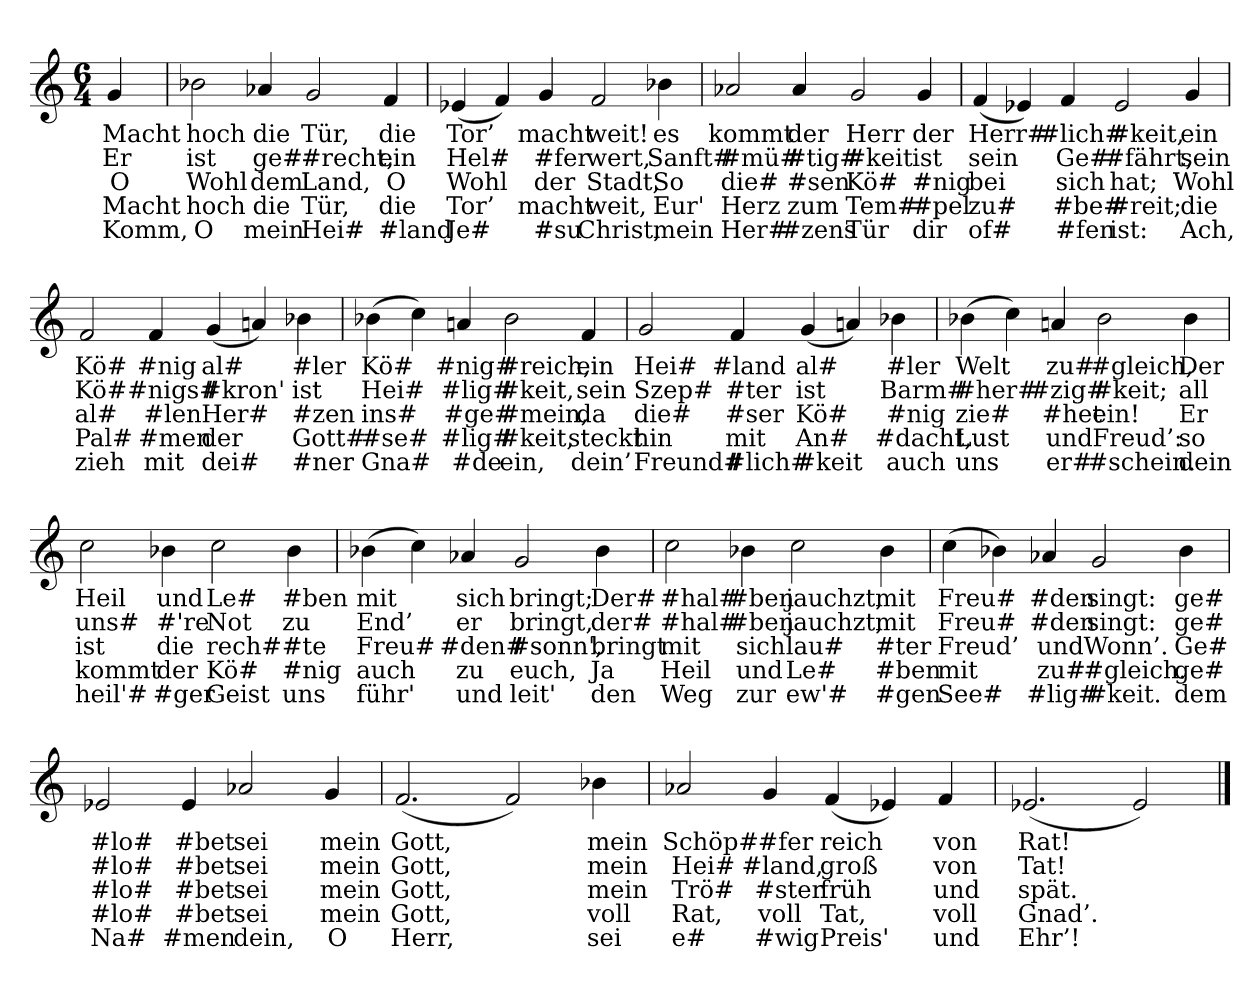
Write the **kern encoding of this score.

**kern	**text	**text	**text	**text	**text
*part1	*part1	*part1	*part1	*part1	*part1
*staff1	*staff1	*staff1	*staff1	*staff1	*staff1
*clefG2	*	*	*	*	*
*M6/4	*	*	*	*	*
=	=	=	=	=	=
4g	Macht	Er	O	Macht	Komm,
=	=	=	=	=	=
2b-	hoch	ist	Wohl	hoch	O
4a-	die	ge#	dem	die	mein
2g	Tür,	#recht,	Land,	Tür,	Hei#
4f	die	ein	O	die	#land
=	=	=	=	=	=
(4e-	Tor’	Hel#	Wohl	Tor’	Je#
4f)	.	.	.	.	.
4g	macht	#fer	der	macht	#su
2f	weit!	wert,	Stadt,	weit,	Christ,
4b-	es	Sanft#	So	Eur'	mein
=	=	=	=	=	=
2a-	kommt	#mü#	die#	Herz	Her#
4a-	der	#tig#	#sen	zum	#zens
2g	Herr	#keit	Kö#	Tem#	Tür
4g	der	ist	#nig	#pel	dir
=	=	=	=	=	=
(4f	Herr#	sein	bei	zu#	of#
4e-)	.	.	.	.	.
4f	#lich#	Ge#	sich	#be#	#fen
2e-	#keit,	#fährt,	hat;	#reit;	ist:
4g	ein	sein	Wohl	die	Ach,
=	=	=	=	=	=
2f	Kö#	Kö#	al#	Pal#	zieh
4f	#nig	#nigs#	#len	#men	mit
(4g	al#	#kron'	Her#	der	dei#
4an)	.	.	.	.	.
4b-	#ler	ist	#zen	Gott#	#ner
=	=	=	=	=	=
(4b-	Kö#	Hei#	ins#	#se#	Gna#
4cc)	.	.	.	.	.
4an	#nig#	#lig#	#ge#	#lig#	#de
2b-	#reich,	#keit,	#mein,	#keit,	ein,
4f	ein	sein	da	steckt	dein’
=	=	=	=	=	=
2g	Hei#	Szep#	die#	hin	Freund#
4f	#land	#ter	#ser	mit	#lich#
(4g	al#	ist	Kö#	An#	#keit
4an)	.	.	.	.	.
4b-	#ler	Barm#	#nig	#dacht,	auch
=	=	=	=	=	=
(4b-	Welt	#her#	zie#	Lust	uns
4cc)	.	.	.	.	.
4an	zu#	#zig#	#het	und	er#
2b-	#gleich,	#keit;	ein!	Freud’:	#schein.
4b-	Der	all	Er	so	dein
=	=	=	=	=	=
2cc	Heil	uns#	ist	kommt	heil'#
4b-	und	#'re	die	der	#ger
2cc	Le#	Not	rech#	Kö#	Geist
4b-	#ben	zu	#te	#nig	uns
=	=	=	=	=	=
(4b-	mit	End’	Freu#	auch	führ'
4cc)	.	.	.	.	.
4a-	sich	er	#den#	zu	und
2g	bringt;	bringt,	#sonn',	euch,	leit'
4b-	Der#	der#	bringt	Ja	den
=	=	=	=	=	=
2cc	#hal#	#hal#	mit	Heil	Weg
4b-	#ben	#ben	sich	und	zur
2cc	jauchzt,	jauchzt,	lau#	Le#	ew'#
4b-	mit	mit	#ter	#ben	#gen
=	=	=	=	=	=
(4cc	Freu#	Freu#	Freud’	mit	See#
4b-)	.	.	.	.	.
4a-	#den	#den	und	zu#	#lig#
2g	singt:	singt:	Wonn’.	#gleich.	#keit.
4b-	ge#	ge#	Ge#	ge#	dem
=	=	=	=	=	=
2e-	#lo#	#lo#	#lo#	#lo#	Na#
4e-	#bet	#bet	#bet	#bet	#men
2a-	sei	sei	sei	sei	dein,
4g	mein	mein	mein	mein	O
=	=	=	=	=	=
(2.f	Gott,	Gott,	Gott,	Gott,	Herr,
2f)	.	.	.	.	.
4b-	mein	mein	mein	voll	sei
=	=	=	=	=	=
2a-	Schöp#	Hei#	Trö#	Rat,	e#
4g	#fer	#land,	#ster	voll	#wig
(4f	reich	groß	früh	Tat,	Preis'
4e-)	.	.	.	.	.
4f	von	von	und	voll	und
=	=	=	=	=	=
(2.e-	Rat!	Tat!	spät.	Gnad’.	Ehr’!
2e-)	.	.	.	.	.
==	==	==	==	==	==
*-	*-	*-	*-	*-	*-
